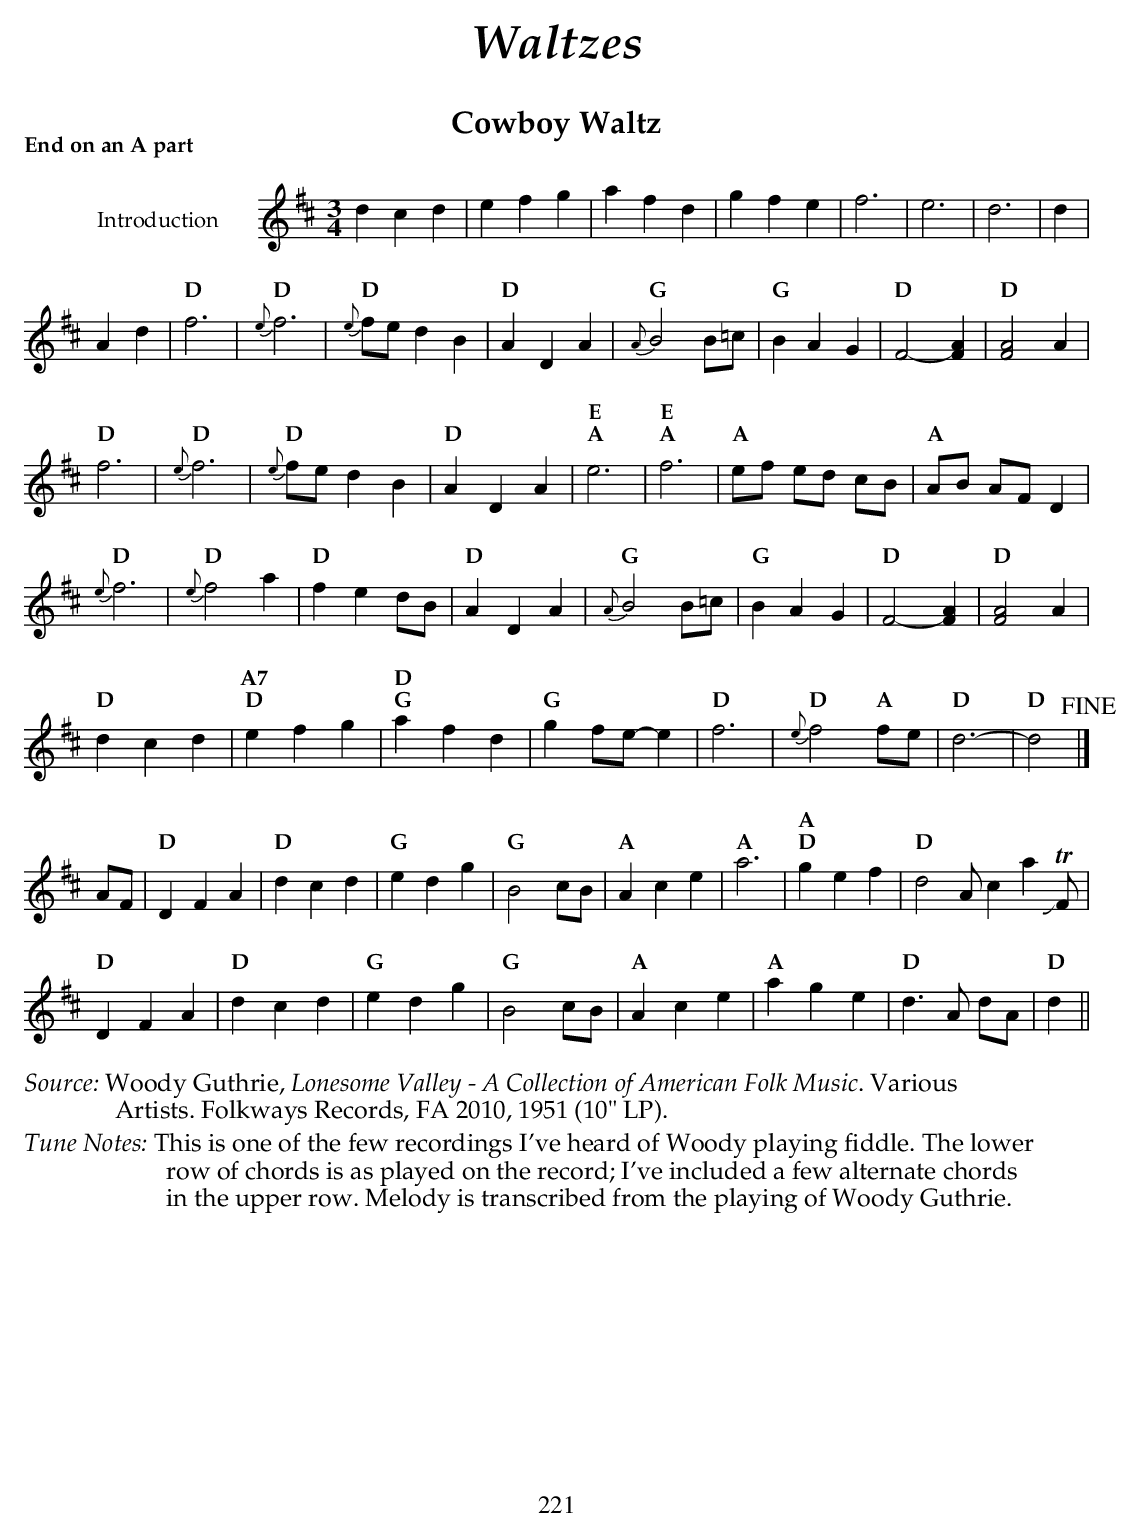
X:1
T:Cowboy Waltz
P:End on an A part
U:s = !slide!
U:t = !trill!
M:3/4
L:1/4
K:D
"@-170,-14 Introduction"\     % Moves annotation to the left by specified amount.
dcd | efg | afd | gfe | f3 | e3 | d3 | d |
Ad |\
"D" f3    | "D" {e}f3     | "D" {e}f/e/ dB       | "D" ADA |\
"G" {A}B2 B/=c/ | "G" BA G  | "D" F2-[FA]  | "D" [F2A2] A  |
"D" f3    | "D" {e}f3      | "D" {e}f/2e/2 dB    | "D" ADA |\
"E;A" e3  | "E;A" f3       | "A" e/f/ e/d/ c/B/  | "A" A/B/ A/F/ D |
"D" {e}f3 | "D" {e}f2a     | "D" fe d/B/   | "D" ADA |\
"G" {A}B2B/=c/ | "G" BAG   | "D" F2-[FA]   | "D" [F2A2] A  |
"D" dcd   | "A7;D" efg       | "D;G" afd | "G" g f/e/- e |\
"D" f3    | "D" {e}f2 "A" f/e/ | "D" d3- | "D" d2  !fine!  |]
A/F/ |\
"D" DFA | "D" dcd | "G" edg | "G" B2 c/B/  |\
"A" Ace | "A" a3  | "A;D" gef | "D" d2A/castF/2  |
"D" DFA | "D" dcd | "G" edg | "G" B2c/2B/2 |\
"A" Ace | "A" age | "D" d>A d/A/           | "D" d     ||
